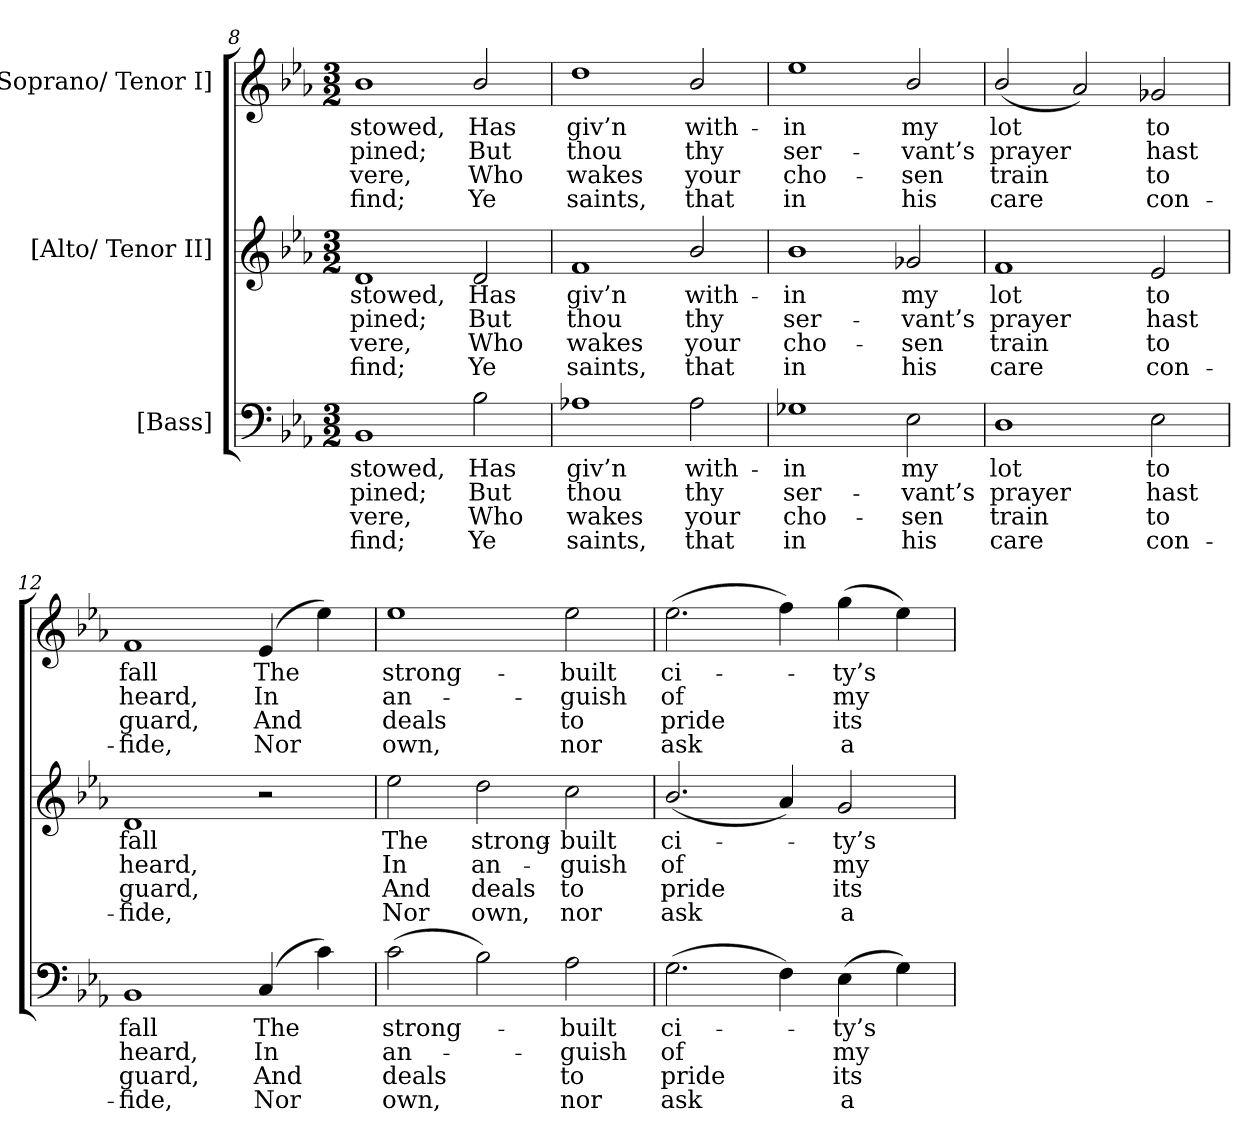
**kern	**text	**text	**text	**text	**kern	**text	**text	**text	**text	**kern	**text	**text	**text	**text
*part3	*part3	*part3	*part3	*part3	*part2	*part2	*part2	*part2	*part2	*part1	*part1	*part1	*part1	*part1
*staff3	*staff3	*staff3	*staff3	*staff3	*staff2	*staff2	*staff2	*staff2	*staff2	*staff1	*staff1	*staff1	*staff1	*staff1
*I"[Bass]	*	*	*	*	*I"[Alto/ Tenor II]	*	*	*	*	*I"[Soprano/ Tenor I]	*	*	*	*
*clefF4	*	*	*	*	*clefG2	*	*	*	*	*clefG2	*	*	*	*
*k[b-e-a-]	*	*	*	*	*k[b-e-a-]	*	*	*	*	*k[b-e-a-]	*	*	*	*
*E-:	*	*	*	*	*E-:	*	*	*	*	*E-:	*	*	*	*
*M3/2	*	*	*	*	*M3/2	*	*	*	*	*M3/2	*	*	*	*
=8	=8	=8	=8	=8	=8	=8	=8	=8	=8	=8	=8	=8	=8	=8
!	!LO:LY:b:color=#000000	!LO:LY:b:color=#000000	!LO:LY:b:color=#000000	!LO:LY:b:color=#000000	!	!	!	!	!	!	!	!	!	!
!	!	!	!	!	!	!LO:LY:b:color=#000000	!LO:LY:b:color=#000000	!LO:LY:b:color=#000000	!LO:LY:b:color=#000000	!	!	!	!	!
!	!	!	!	!	!	!	!	!	!	!	!LO:LY:b:color=#000000	!LO:LY:b:color=#000000	!LO:LY:b:color=#000000	!LO:LY:b:color=#000000
1BB-i	-stowed,	pined;	vere,	find;	1di	-stowed,	pined;	vere,	find;	1b-i	-stowed,	pined;	vere,	find;
!	!LO:LY:b:color=#000000	!LO:LY:b:color=#000000	!LO:LY:b:color=#000000	!LO:LY:b:color=#000000	!	!	!	!	!	!	!	!	!	!
!	!	!	!	!	!	!LO:LY:b:color=#000000	!LO:LY:b:color=#000000	!LO:LY:b:color=#000000	!LO:LY:b:color=#000000	!	!	!	!	!
!	!	!	!	!	!	!	!	!	!	!	!LO:LY:b:color=#000000	!LO:LY:b:color=#000000	!LO:LY:b:color=#000000	!LO:LY:b:color=#000000
2B-i\	Has	But	Who	Ye	2di/	Has	But	Who	Ye	2b-i/	Has	But	Who	Ye
!!LO:LB:g=z
=9	=9	=9	=9	=9	=9	=9	=9	=9	=9	=9	=9	=9	=9	=9
!	!LO:LY:b:color=#000000	!LO:LY:b:color=#000000	!LO:LY:b:color=#000000	!LO:LY:b:color=#000000	!	!	!	!	!	!	!	!	!	!
!	!	!	!	!	!	!LO:LY:b:color=#000000	!LO:LY:b:color=#000000	!LO:LY:b:color=#000000	!LO:LY:b:color=#000000	!	!	!	!	!
!	!	!	!	!	!	!	!	!	!	!	!LO:LY:b:color=#000000	!LO:LY:b:color=#000000	!LO:LY:b:color=#000000	!LO:LY:b:color=#000000
1A-Xi	giv’n	thou	wakes	saints,	1fi	giv’n	thou	wakes	saints,	1ddi	giv’n	thou	wakes	saints,
!	!LO:LY:b:color=#000000	!LO:LY:b:color=#000000	!LO:LY:b:color=#000000	!LO:LY:b:color=#000000	!	!	!	!	!	!	!	!	!	!
!	!	!	!	!	!	!LO:LY:b:color=#000000	!LO:LY:b:color=#000000	!LO:LY:b:color=#000000	!LO:LY:b:color=#000000	!	!	!	!	!
!	!	!	!	!	!	!	!	!	!	!	!LO:LY:b:color=#000000	!LO:LY:b:color=#000000	!LO:LY:b:color=#000000	!LO:LY:b:color=#000000
2A-i\	with-	thy	your	that	2b-i/	with-	thy	your	that	2b-i/	with-	thy	your	that
=10	=10	=10	=10	=10	=10	=10	=10	=10	=10	=10	=10	=10	=10	=10
!	!LO:LY:b:color=#000000	!LO:LY:b:color=#000000	!LO:LY:b:color=#000000	!LO:LY:b:color=#000000	!	!	!	!	!	!	!	!	!	!
!	!	!	!	!	!	!LO:LY:b:color=#000000	!LO:LY:b:color=#000000	!LO:LY:b:color=#000000	!LO:LY:b:color=#000000	!	!	!	!	!
!	!	!	!	!	!	!	!	!	!	!	!LO:LY:b:color=#000000	!LO:LY:b:color=#000000	!LO:LY:b:color=#000000	!LO:LY:b:color=#000000
1G-Xi	-in	ser-	cho-	-in	1b-i	-in	ser-	cho-	-in	1ee-i	-in	ser-	cho-	-in
!	!LO:LY:b:color=#000000	!LO:LY:b:color=#000000	!LO:LY:b:color=#000000	!LO:LY:b:color=#000000	!	!	!	!	!	!	!	!	!	!
!	!	!	!	!	!	!LO:LY:b:color=#000000	!LO:LY:b:color=#000000	!LO:LY:b:color=#000000	!LO:LY:b:color=#000000	!	!	!	!	!
!	!	!	!	!	!	!	!	!	!	!	!LO:LY:b:color=#000000	!LO:LY:b:color=#000000	!LO:LY:b:color=#000000	!LO:LY:b:color=#000000
2E-i\	my	-vant’s	sen	his	2g-Xi/	my	-vant’s	sen	his	2b-i/	my	-vant’s	sen	his
=11	=11	=11	=11	=11	=11	=11	=11	=11	=11	=11	=11	=11	=11	=11
!	!LO:LY:b:color=#000000	!LO:LY:b:color=#000000	!LO:LY:b:color=#000000	!LO:LY:b:color=#000000	!	!	!	!	!	!	!	!	!	!
!	!	!	!	!	!	!LO:LY:b:color=#000000	!LO:LY:b:color=#000000	!LO:LY:b:color=#000000	!LO:LY:b:color=#000000	!	!	!	!	!
!	!	!	!	!	!	!	!	!	!	!	!LO:LY:b:color=#000000	!LO:LY:b:color=#000000	!LO:LY:b:color=#000000	!LO:LY:b:color=#000000
1Di	lot	prayer	train	care	1fi	lot	prayer	train	care	(2b-i/	lot	prayer	train	care
.	.	.	.	.	.	.	.	.	.	2a-i/)	.	.	.	.
!	!LO:LY:b:color=#000000	!LO:LY:b:color=#000000	!LO:LY:b:color=#000000	!LO:LY:b:color=#000000	!	!	!	!	!	!	!	!	!	!
!	!	!	!	!	!	!LO:LY:b:color=#000000	!LO:LY:b:color=#000000	!LO:LY:b:color=#000000	!LO:LY:b:color=#000000	!	!	!	!	!
!	!	!	!	!	!	!	!	!	!	!	!LO:LY:b:color=#000000	!LO:LY:b:color=#000000	!LO:LY:b:color=#000000	!LO:LY:b:color=#000000
2E-i\	to	hast	to	con-	2e-i/	to	hast	to	con-	2g-Xi/	to	hast	to	con-
=12	=12	=12	=12	=12	=12	=12	=12	=12	=12	=12	=12	=12	=12	=12
!	!LO:LY:b:color=#000000	!LO:LY:b:color=#000000	!LO:LY:b:color=#000000	!LO:LY:b:color=#000000	!	!	!	!	!	!	!	!	!	!
!	!	!	!	!	!	!LO:LY:b:color=#000000	!LO:LY:b:color=#000000	!LO:LY:b:color=#000000	!LO:LY:b:color=#000000	!	!	!	!	!
!	!	!	!	!	!	!	!	!	!	!	!LO:LY:b:color=#000000	!LO:LY:b:color=#000000	!LO:LY:b:color=#000000	!LO:LY:b:color=#000000
1BB-i	fall	heard,	-guard,	fide,	1di	fall	heard,	-guard,	fide,	1fi	fall	heard,	-guard,	fide,
!	!LO:LY:b:color=#000000	!LO:LY:b:color=#000000	!LO:LY:b:color=#000000	!LO:LY:b:color=#000000	!	!	!	!	!	!	!	!	!	!
!	!	!	!	!	!	!	!	!	!	!	!LO:LY:b:color=#000000	!LO:LY:b:color=#000000	!LO:LY:b:color=#000000	!LO:LY:b:color=#000000
(4Ci/	The	In	And	Nor	2r	.	.	.	.	(4e-i/	The	In	And	Nor
4ci\)	.	.	.	.	.	.	.	.	.	4ee-i\)	.	.	.	.
=13	=13	=13	=13	=13	=13	=13	=13	=13	=13	=13	=13	=13	=13	=13
!	!LO:LY:b:color=#000000	!LO:LY:b:color=#000000	!LO:LY:b:color=#000000	!LO:LY:b:color=#000000	!	!	!	!	!	!	!	!	!	!
!	!	!	!	!	!	!LO:LY:b:color=#000000	!LO:LY:b:color=#000000	!LO:LY:b:color=#000000	!LO:LY:b:color=#000000	!	!	!	!	!
!	!	!	!	!	!	!	!	!	!	!	!LO:LY:b:color=#000000	!LO:LY:b:color=#000000	!LO:LY:b:color=#000000	!LO:LY:b:color=#000000
(2ci\	strong-	an-	deals	own,	2ee-i\	The	In	And	Nor	1ee-i	strong-	an-	deals	own,
!	!	!	!	!	!	!LO:LY:b:color=#000000	!LO:LY:b:color=#000000	!LO:LY:b:color=#000000	!LO:LY:b:color=#000000	!	!	!	!	!
2B-i\)	.	.	.	.	2ddi\	strong-	an-	deals	own,	.	.	.	.	.
!	!LO:LY:b:color=#000000	!LO:LY:b:color=#000000	!LO:LY:b:color=#000000	!LO:LY:b:color=#000000	!	!	!	!	!	!	!	!	!	!
!	!	!	!	!	!	!LO:LY:b:color=#000000	!LO:LY:b:color=#000000	!LO:LY:b:color=#000000	!LO:LY:b:color=#000000	!	!	!	!	!
!	!	!	!	!	!	!	!	!	!	!	!LO:LY:b:color=#000000	!LO:LY:b:color=#000000	!LO:LY:b:color=#000000	!LO:LY:b:color=#000000
2A-i\	-built	-guish	to	nor	2cci\	-built	-guish	to	nor	2ee-i\	-built	-guish	to	nor
=14	=14	=14	=14	=14	=14	=14	=14	=14	=14	=14	=14	=14	=14	=14
!	!LO:LY:b:color=#000000	!LO:LY:b:color=#000000	!LO:LY:b:color=#000000	!LO:LY:b:color=#000000	!	!	!	!	!	!	!	!	!	!
!	!	!	!	!	!	!LO:LY:b:color=#000000	!LO:LY:b:color=#000000	!LO:LY:b:color=#000000	!LO:LY:b:color=#000000	!	!	!	!	!
!	!	!	!	!	!	!	!	!	!	!	!LO:LY:b:color=#000000	!LO:LY:b:color=#000000	!LO:LY:b:color=#000000	!LO:LY:b:color=#000000
(2.Gi\	ci-	of	pride	ask	(2.b-i/	ci-	of	pride	ask	(2.ee-i\	ci-	of	pride	ask
4Fi\)	.	.	.	.	4a-i/)	.	.	.	.	4ffi\)	.	.	.	.
!	!LO:LY:b:color=#000000	!LO:LY:b:color=#000000	!LO:LY:b:color=#000000	!LO:LY:b:color=#000000	!	!	!	!	!	!	!	!	!	!
!	!	!	!	!	!	!LO:LY:b:color=#000000	!LO:LY:b:color=#000000	!LO:LY:b:color=#000000	!LO:LY:b:color=#000000	!	!	!	!	!
!	!	!	!	!	!	!	!	!	!	!	!LO:LY:b:color=#000000	!LO:LY:b:color=#000000	!LO:LY:b:color=#000000	!LO:LY:b:color=#000000
(4E-i\	-ty’s	my	its	a	2gi/	-ty’s	my	its	a	(4ggi\	-ty’s	my	its	a
4Gi\)	.	.	.	.	.	.	.	.	.	4ee-i\)	.	.	.	.
=	=	=	=	=	=	=	=	=	=	=	=	=	=	=
*-	*-	*-	*-	*-	*-	*-	*-	*-	*-	*-	*-	*-	*-	*-
